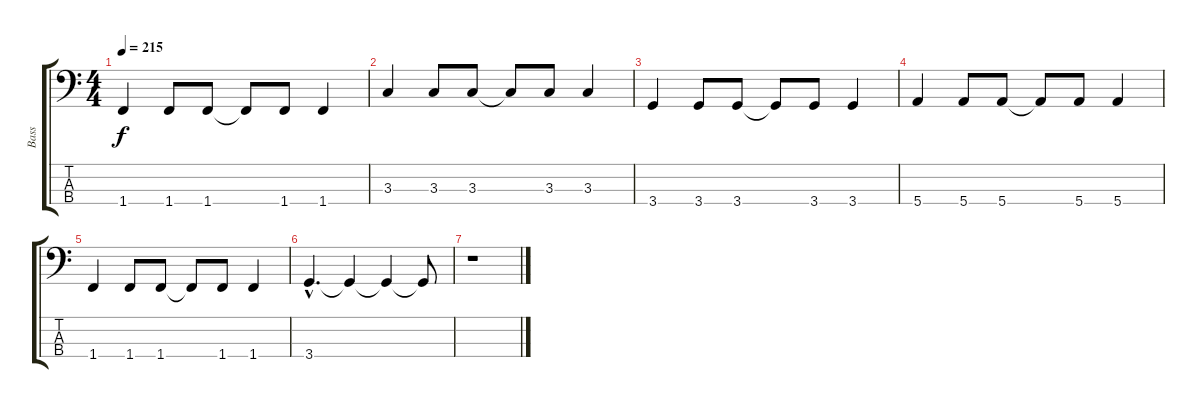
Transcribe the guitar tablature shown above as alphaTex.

\track ("Bass  " "Bass  ") {instrument electricbasspick}
\staff {score tabs}
\tuning (G2 D2 A1 E1) {hide}
\ts (4 4)
\tempo 215
\clef f4
\ks c
1.4.4{dy f} 1.4.8 1.4.8 1.4{t}.8 1.4.8 1.4.4 |
3.3.4 3.3.8 3.3.8 3.3{t}.8 3.3.8 3.3.4 |
3.4.4 3.4.8 3.4.8 3.4{t}.8 3.4.8 3.4.4 |
5.4.4 5.4.8 5.4.8 5.4{t}.8 5.4.8 5.4.4 |
1.4.4 1.4.8 1.4.8 1.4{t}.8 1.4.8 1.4.4 |
3.4{hac}.4{d} 3.4{t}.4 3.4{t}.4 3.4{t}.8 |
r.1
